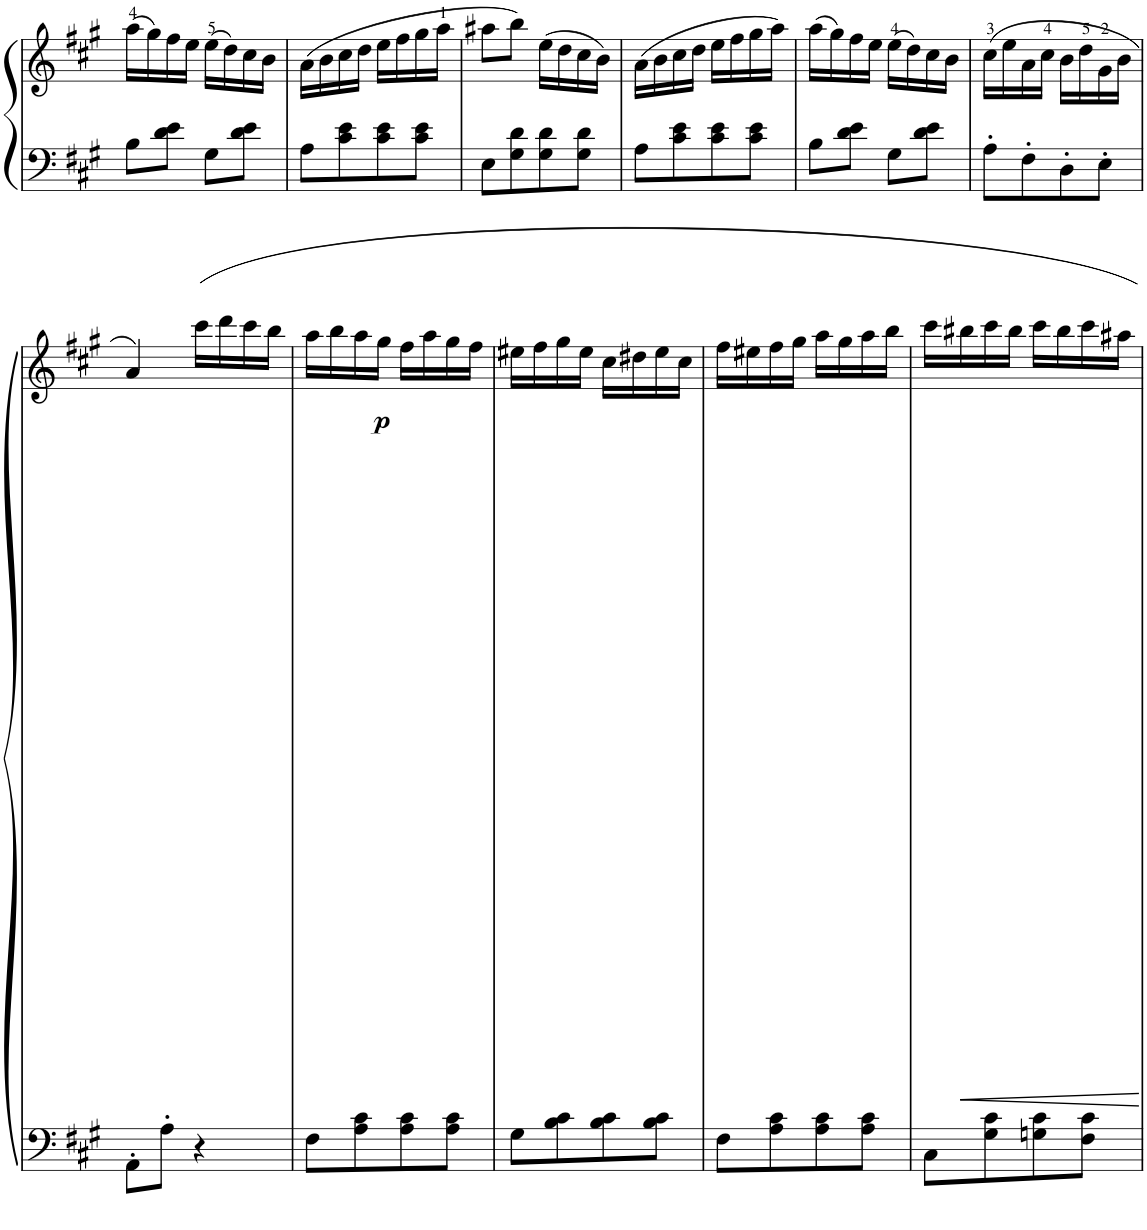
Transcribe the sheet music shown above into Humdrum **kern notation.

**kern	**kern	**dynam
*part1	*part1	*part1
*staff2	*staff1	*staff1/2
*I"Piano	*	*
*I'Pno	*	*
!!LO:PB:g=z
*clefF4	*clefG2	*
*k[f#c#g#]	*k[f#c#g#]	*
*M2/4	*M2/4	*
=46	=46	=46
8B\L	(16aa\LL	.
.	16gg#\)	.
8d\ 8e\J	16ff#\	.
.	16ee\JJ	.
8G#\L	(16ee\LL	.
.	16dd\)	.
8d\ 8e\J	16cc#\	.
.	16b\JJ	.
=47	=47	=47
8A\L	(16a\LL	.
.	16b\	.
8c#\ 8e\	16cc#\	.
.	16dd\JJ	.
8c#\ 8e\	16ee\LL	.
.	16ff#\	.
8c#\ 8e\J	16gg#\	.
.	16aa\JJ	.
=48	=48	=48
8E\L	8aa#X\L	.
8G#\ 8d\	8bb\J)	.
8G#\ 8d\	(16ee\LL	.
.	16dd\	.
8G#\ 8d\J	16cc#\	.
.	16b\JJ)	.
=49	=49	=49
8A\L	(16a\LL	.
.	16b\	.
8c#\ 8e\	16cc#\	.
.	16dd\JJ	.
8c#\ 8e\	16ee\LL	.
.	16ff#\	.
8c#\ 8e\J	16gg#\	.
.	16aa\JJ)	.
=50	=50	=50
8B\L	(16aa\LL	.
.	16gg#\)	.
8d\ 8e\J	16ff#\	.
.	16ee\JJ	.
8G#\L	(16ee\LL	.
.	16dd\)	.
8d\ 8e\J	16cc#\	.
.	16b\JJ	.
=51	=51	=51
8A'\L	(16cc#\LL	.
.	16ee\	.
8F#'\	16a\	.
.	16cc#\JJ	.
8D'\	16b\LL	.
.	16dd\	.
8E'\J	16g#\	.
.	16b\JJ	.
!!LO:LB:g=z
=52	=52	=52
8AA'\L	4a/)	.
8A'\J	.	.
!	!	!LO:DY:b
4r	16ccc#\LL	p
.	16ddd\	.
.	16ccc#\	.
.	16bb\JJ	.
=53	=53	=53
8F#\L	16aa\LL	.
.	16bb\	.
8A\ 8c#\	16aa\	.
.	16gg#\JJ	.
8A\ 8c#\	16ff#\LL	.
.	16aa\	.
8A\ 8c#\J	16gg#\	.
.	16ff#\JJ	.
=54	=54	=54
8G#\L	16ee#X\LL	.
.	16ff#\	.
8B\ 8c#\	16gg#\	.
.	16ee#\JJ	.
8B\ 8c#\	16cc#\LL	.
.	16dd#X\	.
8B\ 8c#\J	16ee#\	.
.	16cc#\JJ	.
=55	=55	=55
8F#\L	16ff#\LL	.
.	16ee#X\	.
8A\ 8c#\	16ff#\	.
.	16gg#\JJ	.
8A\ 8c#\	16aa\LL	.
.	16gg#\	.
8A\ 8c#\J	16aa\	.
.	16bb\JJ	.
=56	=56	=56
8C#\L	16ccc#\LL	.
.	16bb#X\	.
8G#\ 8c#\	16ccc#\	.
.	16bb#\JJ	.
8Gn\ 8c#\	16ccc#\LL	.
.	16bb#\	.
8F#\ 8c#\J	16ccc#\	.
.	16aa#X\JJ	.
=	=	=
*-	*-	*-
